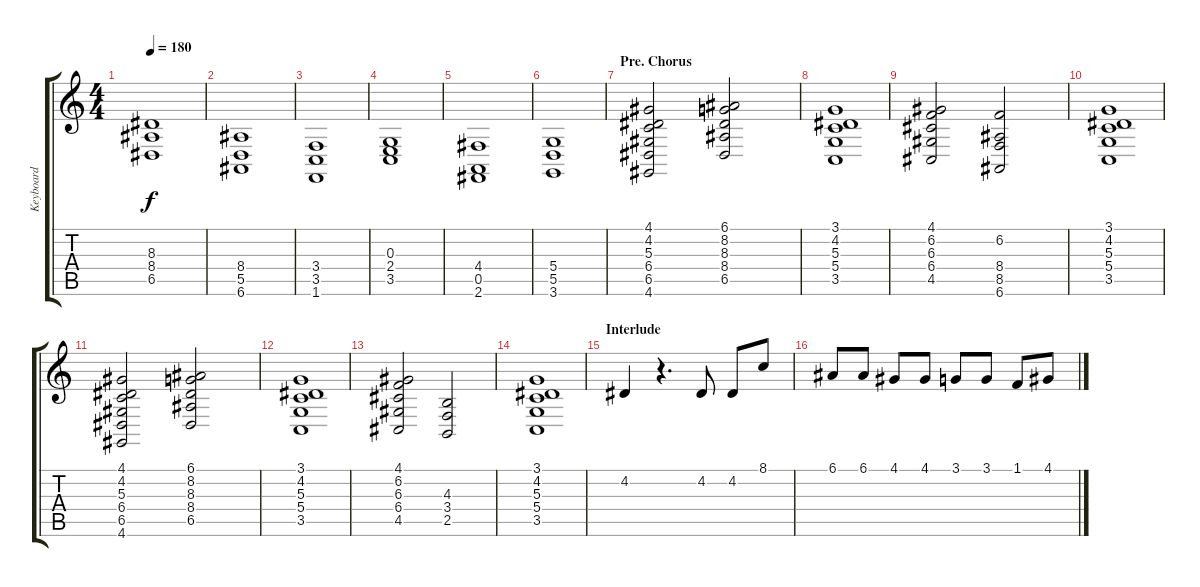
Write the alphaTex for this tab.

\track ("Keyboard" "Keyboard") {instrument stringensemble1}
\staff {score tabs}
\tuning (E4 B3 G3 D3 A2 E2) {hide}
\ts (4 4)
\tempo 180
\clef g2
\ks c
(8.3 8.4 6.5).1{dy f} |
(8.4 5.5 6.6).1 |
(3.4 3.5 1.6).1 |
(0.3 2.4 3.5).1 |
(4.4 0.5 2.6).1 |
(5.4 5.5 3.6).1 |
\section ("" "Pre. Chorus")
(4.1 4.2 5.3 6.4 6.5 4.6).2{volume 12} (6.1 8.2 8.3 8.4 6.5).2 |
(3.1 4.2 5.3 5.4 3.5).1 |
(4.1 6.2 6.3 6.4 4.5).2 (6.2 8.4 8.5 6.6).2 |
(3.1 4.2 5.3 5.4 3.5).1 |
(4.1 4.2 5.3 6.4 6.5 4.6).2 (6.1 8.2 8.3 8.4 6.5).2 |
(3.1 4.2 5.3 5.4 3.5).1 |
(4.1 6.2 6.3 6.4 4.5).2 (4.3 3.4 2.5).2 |
(3.1 4.2 5.3 5.4 3.5).1 |
\section ("" "Interlude")
4.2.4 r.4{d} 4.2.8 4.2.8 8.1.8 |
6.1.8 6.1.8 4.1.8 4.1.8 3.1.8 3.1.8 1.1.8 4.1.8
